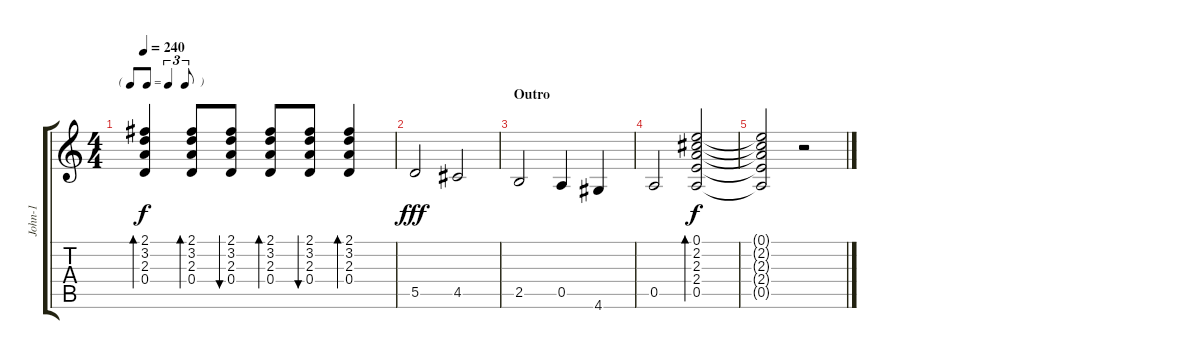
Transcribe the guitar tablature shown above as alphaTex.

\track ("John-1" "John-1") {instrument acousticguitarsteel}
\staff {score tabs}
\tuning (E4 B3 G3 D3 A2 E2) {hide}
\ts (4 4)
\tf triplet8th
\tempo 240
\clef g2
\ks c
(2.1 3.2 2.3 0.4).4{bd 60 dy f} (2.1 3.2 2.3 0.4).8{bd 60} (2.1 3.2 2.3 0.4).8{bu 60} (2.1 3.2 2.3 0.4).8{bd 60} (2.1 3.2 2.3 0.4).8{bu 60} (2.1 3.2 2.3 0.4).4{bd 60} |
5.5.2{dy fff volume 15} 4.5.2 |
\section ("" "Outro")
2.5.2 0.5.4 4.6.4 |
0.5.2 (0.1 2.2 2.3 2.4 0.5).2{bd 240 dy f volume 13} |
(0.1{t} 2.2{t} 2.3{t} 2.4{t} 0.5{t}).2 r.2
